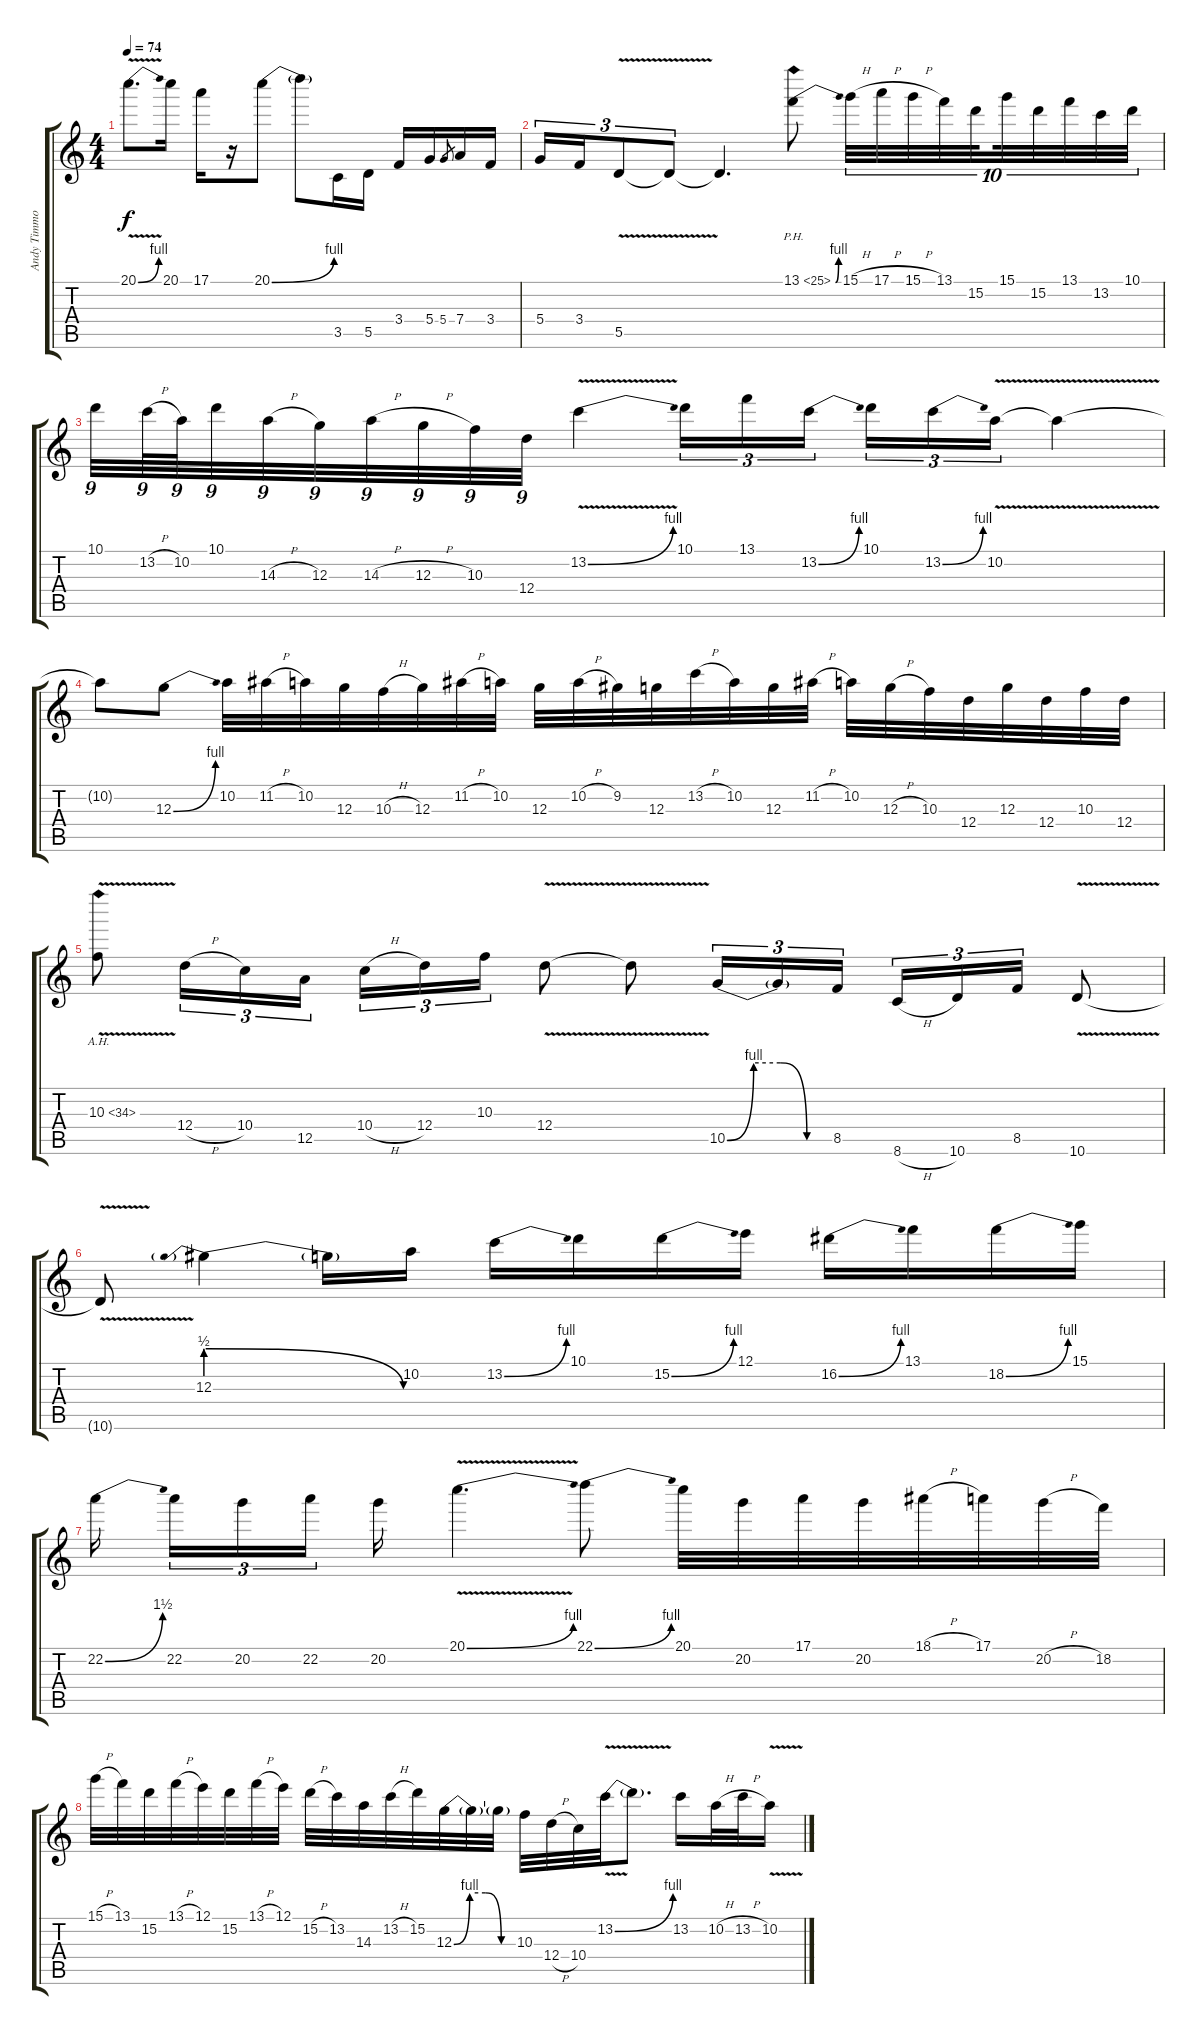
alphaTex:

\track ("Andy Timmons" "Andy Timmo") {instrument distortionguitar}
\staff {score tabs}
\tuning (E4 B3 G3 D3 A2 E2) {hide}
\ts (4 4)
\tempo 74
\clef g2
\ks c
20.1{be (bend 0 0 60 4) v}.8{d dy f} 20.1.16 17.1.16 r.16 20.1{be (bend 0 0 60 4)}.8 20.1{t}.8 3.5.16 5.5.16 3.4.16 5.4.16 5.4.8{gr} 7.4.16 3.4.16 |
5.4.16{tu (3 2)} 3.4.16{tu (3 2)} 5.5{v}.8{tu (3 2)} 5.5{t}.8{tu (3 2)} 5.5{t}.4{d} 13.1{be (bend 0 0 60 4) ph 12}.8 15.1{h}.32{tu (10 8)} 17.1{h}.32{tu (10 8)} 15.1{h}.32{tu (10 8)} 13.1.32{tu (10 8)} 15.2.32{tu (10 8) beam splitsecondary} 15.1.32{tu (10 8)} 15.2.32{tu (10 8)} 13.1.32{tu (10 8)} 13.2.32{tu (10 8)} 10.1.32{tu (10 8)} |
10.1.32{tu (9 8)} 13.2{h}.64{tu (9 8)} 10.2.64{tu (9 8)} 10.1.32{tu (9 8)} 14.3{h}.32{tu (9 8)} 12.3.32{tu (9 8)} 14.3{h}.32{tu (9 8)} 12.3{h}.32{tu (9 8)} 10.3.32{tu (9 8)} 12.4.32{tu (9 8)} 13.2{be (bend 0 0 60 4) v}.4 10.1.16{tu (3 2) txt ""} 13.1.16{tu (3 2)} 13.2{be (bend 0 0 60 4)}.16{tu (3 2) beam splitsecondary} 10.1.16{tu (3 2)} 13.2{be (bend 0 0 60 4)}.16{tu (3 2)} 10.2{v}.16{tu (3 2)} 10.2{t}.4 |
10.2{t}.8 12.3{be (bend 0 0 60 4)}.8 10.2.32 11.2{h}.32 10.2.32 12.3.32 10.3{h}.32 12.3.32 11.2{h}.32 10.2.32 12.3.32 10.2{h}.32 9.2.32 12.3.32 13.2{h}.32 10.2.32 12.3.32 11.2{h}.32 10.2.32 12.3{h}.32 10.3.32 12.4.32 12.3.32 12.4.32 10.3.32 12.4.32 |
10.3{ah 24 v}.8 12.4{h}.16{tu (3 2)} 10.4.16{tu (3 2)} 12.5.16{tu (3 2)} 10.4{h}.16{tu (3 2)} 12.4.16{tu (3 2)} 10.3.16{tu (3 2)} 12.4{v}.8 12.4{t}.8 10.5{be (custom 0 0 15 4 30 4 45 0 60 0)}.16{tu (3 2)} 10.5{t}.16{tu (3 2)} 8.5.16{tu (3 2)} 8.6{h}.16{tu (3 2)} 10.6.16{tu (3 2)} 8.5.16{tu (3 2)} 10.6{v}.8 |
10.6{t}.8 12.3{be (prebendrelease 0 2 60 0)}.4 12.3{t}.16 10.2.16 13.2{be (bend 0 0 60 4)}.16 10.1.16 15.2{be (bend 0 0 60 4)}.16 12.1.16 16.2{be (bend 0 0 60 4)}.16 13.1.16 18.2{be (bend 0 0 60 4)}.16 15.1.16 |
22.2{be (bend 0 0 60 6)}.16{beam splitsecondary} 22.2.16{tu (3 2)} 20.2.16{tu (3 2)} 22.2.16{tu (3 2) beam splitsecondary} 20.2.16 20.1{be (bend 0 0 60 4) v}.4{d} 22.1{be (bend 0 0 60 4)}.8 20.1.32 20.2.32 17.1.32 20.2.32 18.1{h}.32 17.1.32 20.2{h}.32 18.2.32 |
15.1{h}.32 13.1.32 15.2.32 13.1{h}.32 12.1.32 15.2.32 13.1{h}.32 12.1.32 15.2{h}.32 13.2.32 14.3.32 13.2{h}.32 15.2.32 12.3{be (custom 0 0 15 4 30 4 45 0 60 0)}.32 12.3{t}.32 12.3{t}.32 10.3.32 12.4{h}.32 10.4.32 13.2{be (bend 0 0 60 4) v}.32 13.2{t}.8{d} 13.2.16 10.2{h}.32 13.2{h}.32 10.2{v}.16
